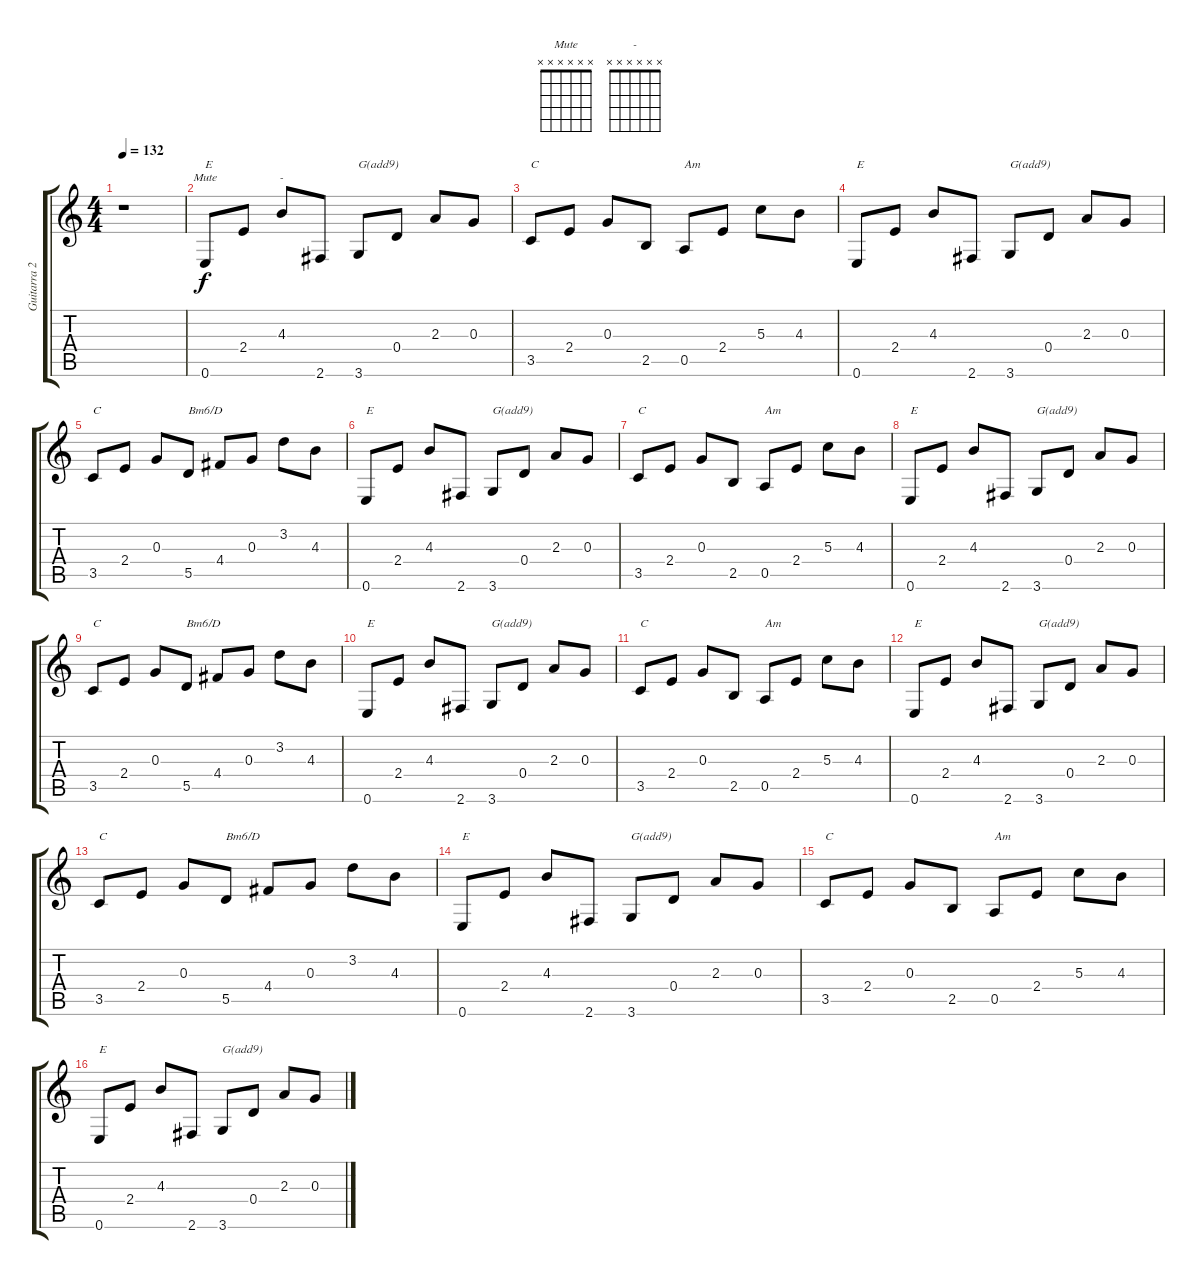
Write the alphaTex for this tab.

\track ("Guitarra 2" "Guitarra 2") {instrument distortionguitar}
\staff {score tabs}
\tuning (E4 B3 G3 D3 A2 E2) {hide}
\chord ("Mute" x x x x x x) {firstfret 0}
\chord ("-" x x x x x x) {firstfret 0}
\ts (4 4)
\tempo 132
\clef g2
\ks c
r.1{dy f} |
0.6.8{ch "Mute" txt "E"} 2.4.8 4.3.8{ch "-"} 2.6.8 3.6.8{txt "G(add9)"} 0.4.8 2.3.8 0.3.8 |
3.5.8{txt "C"} 2.4.8 0.3.8 2.5.8 0.5.8{txt "Am"} 2.4.8 5.3.8 4.3.8 |
0.6.8{txt "E"} 2.4.8 4.3.8 2.6.8 3.6.8{txt "G(add9)"} 0.4.8 2.3.8 0.3.8 |
3.5.8{txt "C"} 2.4.8 0.3.8 5.5.8{txt "Bm6/D"} 4.4.8 0.3.8 3.2.8 4.3.8 |
0.6.8{txt "E"} 2.4.8 4.3.8 2.6.8 3.6.8{txt "G(add9)"} 0.4.8 2.3.8 0.3.8 |
3.5.8{txt "C"} 2.4.8 0.3.8 2.5.8 0.5.8{txt "Am"} 2.4.8 5.3.8 4.3.8 |
0.6.8{txt "E"} 2.4.8 4.3.8 2.6.8 3.6.8{txt "G(add9)"} 0.4.8 2.3.8 0.3.8 |
3.5.8{txt "C"} 2.4.8 0.3.8 5.5.8{txt "Bm6/D"} 4.4.8 0.3.8 3.2.8 4.3.8 |
0.6.8{txt "E"} 2.4.8 4.3.8 2.6.8 3.6.8{txt "G(add9)"} 0.4.8 2.3.8 0.3.8 |
3.5.8{txt "C"} 2.4.8 0.3.8 2.5.8 0.5.8{txt "Am"} 2.4.8 5.3.8 4.3.8 |
0.6.8{txt "E"} 2.4.8 4.3.8 2.6.8 3.6.8{txt "G(add9)"} 0.4.8 2.3.8 0.3.8 |
3.5.8{txt "C"} 2.4.8 0.3.8 5.5.8{txt "Bm6/D"} 4.4.8 0.3.8 3.2.8 4.3.8 |
0.6.8{txt "E"} 2.4.8 4.3.8 2.6.8 3.6.8{txt "G(add9)"} 0.4.8 2.3.8 0.3.8 |
3.5.8{txt "C"} 2.4.8 0.3.8 2.5.8 0.5.8{txt "Am"} 2.4.8 5.3.8 4.3.8 |
0.6.8{txt "E"} 2.4.8 4.3.8 2.6.8 3.6.8{txt "G(add9)"} 0.4.8 2.3.8 0.3.8
